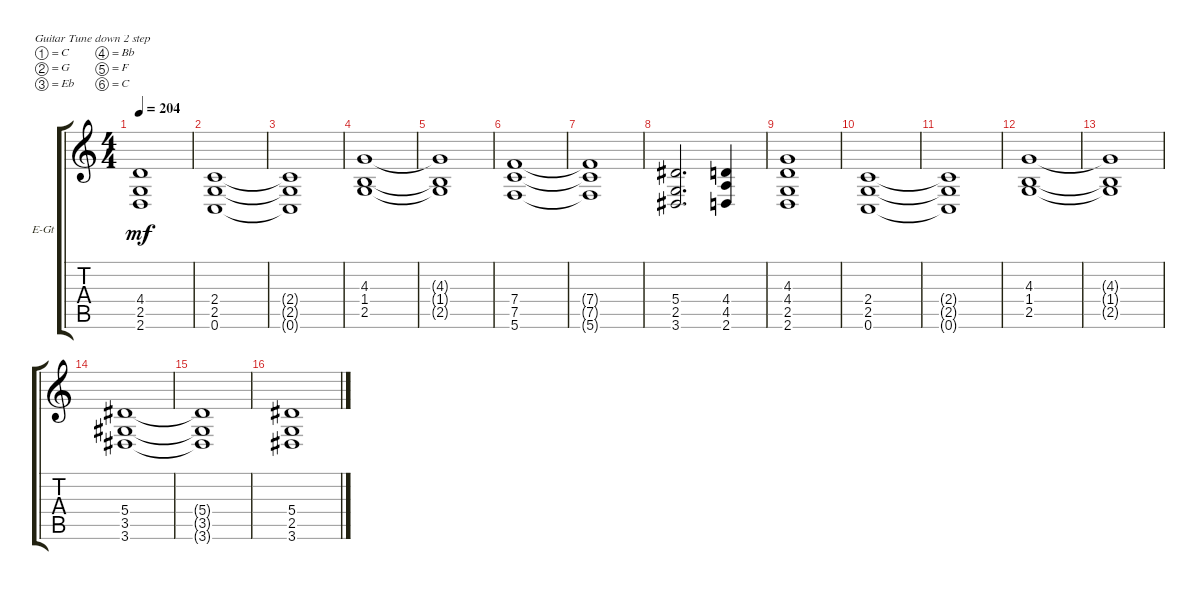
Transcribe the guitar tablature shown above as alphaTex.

\defaultSystemsLayout 4
\bracketExtendMode groupsimilarinstruments
\firstSystemTrackNameOrientation horizontal
\otherSystemsTrackNameOrientation horizontal
\track ("Knight Rhythm" "E-Gt") {instrument overdrivenguitar}
\staff {score tabs}
\tuning (C4 G3 Eb3 Bb2 F2 C2)
\ts (4 4)
\tempo 204
\clef g2
\ks c
(2.6 2.5 4.4).1{dy mf} |
(0.6 2.5 2.4).1 |
(0.6{t} 2.5{t} 2.4{t}).1 |
(2.5 1.4 4.3).1 |
(2.5{t} 1.4{t} 4.3{t}).1 |
(7.5 5.6 7.4).1 |
(7.4{t} 7.5{t} 5.6{t}).1 |
(3.6 2.5 5.4).2{d} (2.6 4.5 4.4).4 |
(4.4 2.5 2.6 4.3).1 |
(0.6 2.5 2.4).1 |
(0.6{t} 2.5{t} 2.4{t}).1 |
(2.5 1.4 4.3).1 |
(2.5{t} 1.4{t} 4.3{t}).1 |
(3.5 5.4 3.6).1 |
(3.5{t} 5.4{t} 3.6{t}).1 |
(3.6 2.5 5.4).1
